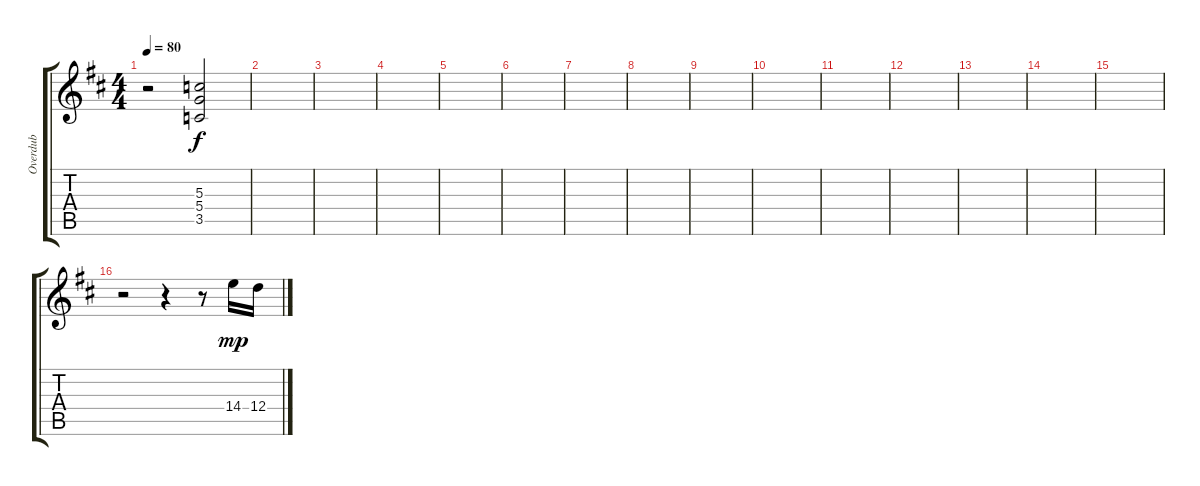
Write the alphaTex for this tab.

\track ("Overdub" "Overdub") {instrument overdrivenguitar}
\staff {score tabs}
\tuning (E4 B3 G3 D3 A2 E2) {hide}
\ts (4 4)
\tempo 80
\clef g2
\ks d
r.2{dy f} (5.3 5.4 3.5).2 |
|
|
|
|
|
|
|
|
|
|
|
|
|
|
r.2 r.4 r.8 14.4.16{dy mp} 12.4.16
